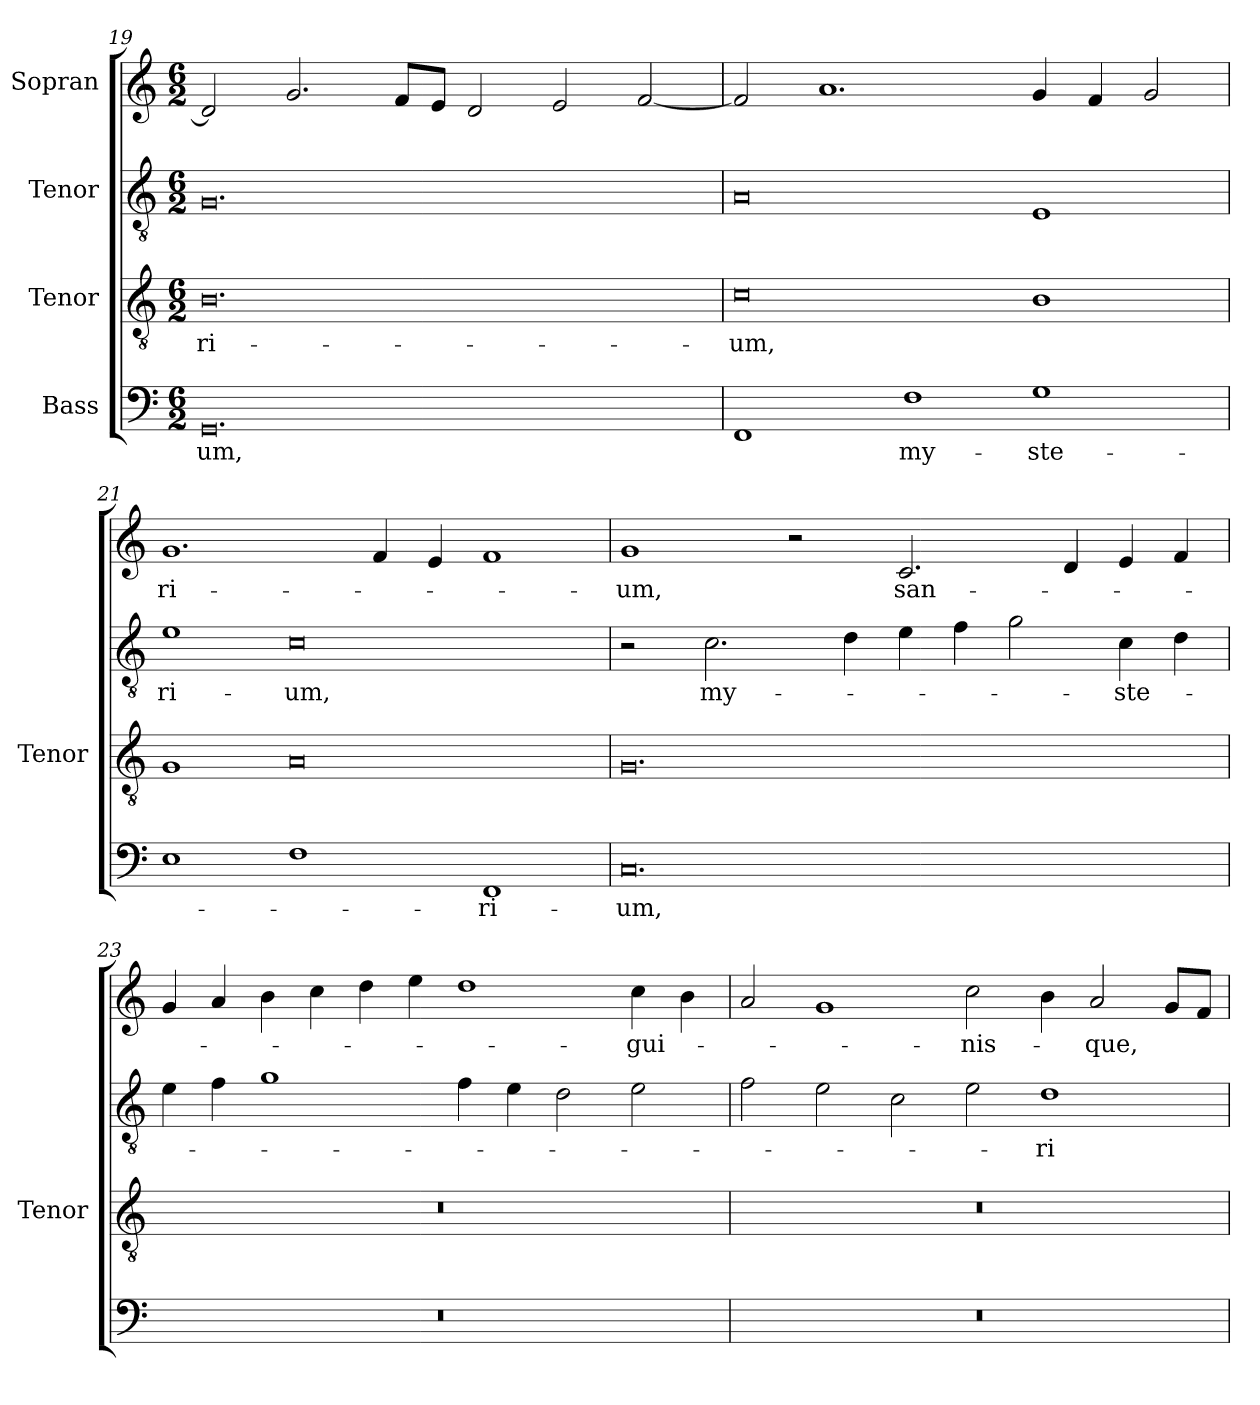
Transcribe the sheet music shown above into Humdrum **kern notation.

**kern	**text	**kern	**text	**kern	**text	**kern	**text
*part4	*part4	*part3	*part3	*part2	*part2	*part1	*part1
*staff4	*staff4	*staff3	*staff3	*staff2	*staff2	*staff1	*staff1
*I"Bass	*	*I"Tenor	*	*I"Tenor	*	*I"Sopran	*
*	*	*I'Tenor	*	*	*	*	*
*clefF4	*	*clefGv2	*	*clefGv2	*	*clefG2	*
*	*	*ITrd7c12	*	*ITrd7c12	*	*	*
*k[]	*	*k[]	*	*k[]	*	*k[]	*
*M6/2	*	*M6/2	*	*M6/2	*	*M6/2	*
=19	=19	=19	=19	=19	=19	=19	=19
!	!LO:LY:b:color=#000000	!	!	!	!	!	!
!	!	!	!LO:LY:b:color=#000000	!	!	!	!
0.GGi	-um,	0.BBi	-ri-	0.GGi	.	2di/]	.
.	.	.	.	.	.	2.gi/	.
.	.	.	.	.	.	8fi/L	.
.	.	.	.	.	.	8ei/J	.
.	.	.	.	.	.	2di/	.
.	.	.	.	.	.	2ei/	.
.	.	.	.	.	.	[<2fi/	.
=20	=20	=20	=20	=20	=20	=20	=20
!	!	!	!LO:LY:b:color=#000000	!	!	!	!
1FFi	.	0Ci	-um,	0AAi	.	2fi/]	.
.	.	.	.	.	.	1.ai	.
!	!LO:LY:b:color=#000000	!	!	!	!	!	!
1Fi	my-	.	.	.	.	.	.
!	!LO:LY:b:color=#000000	!	!	!	!	!	!
1Gi	-ste-	1BBi	.	1EEi	.	4gi/	.
.	.	.	.	.	.	4fi/	.
.	.	.	.	.	.	2gi/	.
!!LO:LB:g=z
=21	=21	=21	=21	=21	=21	=21	=21
!	!	!	!	!	!LO:LY:b:color=#000000	!	!
!	!	!	!	!	!	!	!LO:LY:b:color=#000000
1Ei	.	1GGi	.	1Ei	-ri-	1.gi	-ri-
!	!	!	!	!	!LO:LY:b:color=#000000	!	!
1Fi	.	0AAi	.	0Ci	-um,	.	.
.	.	.	.	.	.	4fi/	.
.	.	.	.	.	.	4ei/	.
!	!LO:LY:b:color=#000000	!	!	!	!	!	!
1FFi	-ri-	.	.	.	.	1fi	.
=22	=22	=22	=22	=22	=22	=22	=22
!	!LO:LY:b:color=#000000	!	!	!	!	!	!
!	!	!	!	!	!	!	!LO:LY:b:color=#000000
0.Ci	-um,	0.GGi	.	2r	.	1gi	-um,
!	!	!	!	!	!LO:LY:b:color=#000000	!	!
.	.	.	.	2.Ci\	my-	.	.
.	.	.	.	.	.	2r	.
.	.	.	.	4Di\	.	.	.
!	!	!	!	!	!	!	!LO:LY:b:color=#000000
.	.	.	.	4Ei\	.	2.ci/	san-
.	.	.	.	4Fi\	.	.	.
.	.	.	.	2Gi\	.	.	.
.	.	.	.	.	.	4di/	.
!	!	!	!	!	!LO:LY:b:color=#000000	!	!
.	.	.	.	4Ci\	-ste-	4ei/	.
.	.	.	.	4Di\	.	4fi/	.
=23	=23	=23	=23	=23	=23	=23	=23
!LO:N:vis=1	!	!LO:N:vis=1	!	!	!	!	!
0.r	.	0.r	.	4Ei\	.	4gi/	.
.	.	.	.	4Fi\	.	4ai/	.
.	.	.	.	1Gi	.	4bi\	.
.	.	.	.	.	.	4cci\	.
.	.	.	.	.	.	4ddi\	.
.	.	.	.	.	.	4eei\	.
.	.	.	.	4Fi\	.	1ddi	.
.	.	.	.	4Ei\	.	.	.
.	.	.	.	2Di\	.	.	.
!	!	!	!	!	!	!	!LO:LY:b:color=#000000
.	.	.	.	2Ei\	.	4cci\	-gui-
.	.	.	.	.	.	4bi\	.
=24	=24	=24	=24	=24	=24	=24	=24
!LO:N:vis=1	!	!LO:N:vis=1	!	!	!	!	!
0.r	.	0.r	.	2Fi\	.	2ai/	.
.	.	.	.	2Ei\	.	1gi	.
.	.	.	.	2Ci\	.	.	.
!	!	!	!	!	!	!	!LO:LY:b:color=#000000
.	.	.	.	2Ei\	.	2cci\	-nis-
!	!	!	!	!	!LO:LY:b:color=#000000	!	!
.	.	.	.	1Di	-ri-	4bi\	.
!	!	!	!	!	!	!	!LO:LY:b:color=#000000
.	.	.	.	.	.	2ai/	-que,
.	.	.	.	.	.	8gi/L	.
.	.	.	.	.	.	8fi/J	.
=	=	=	=	=	=	=	=
*-	*-	*-	*-	*-	*-	*-	*-
